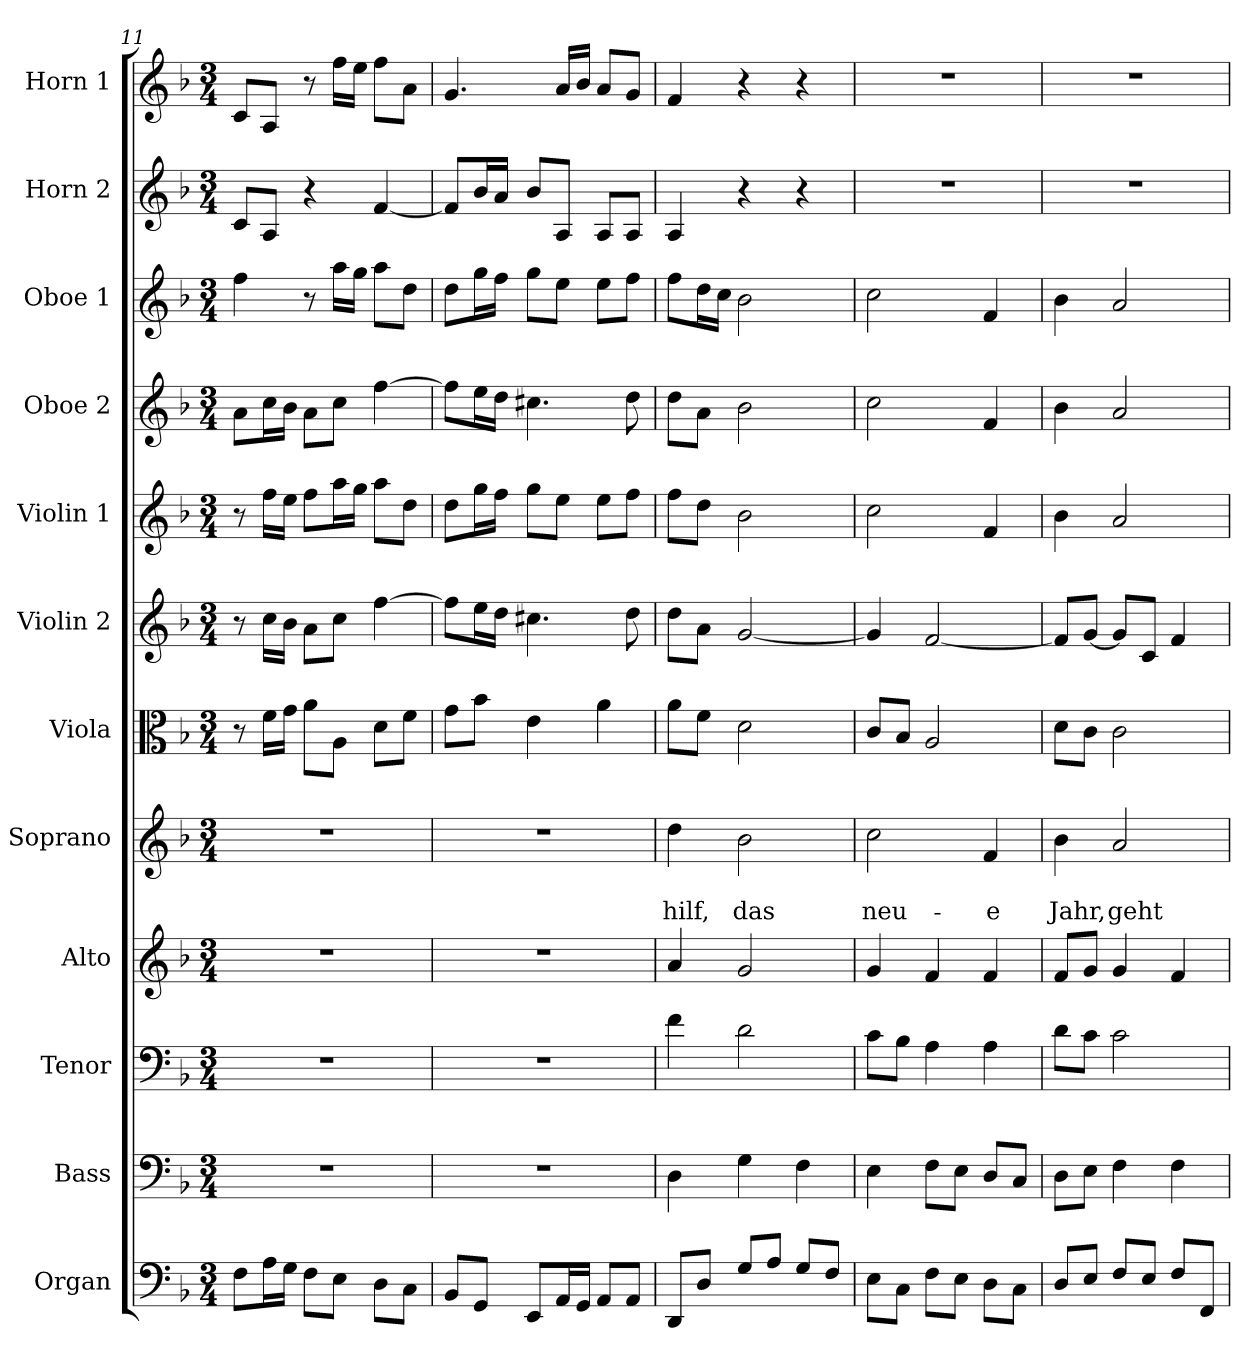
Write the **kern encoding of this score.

**kern	**kern	**kern	**kern	**kern	**text	**text	**kern	**kern	**kern	**kern	**kern	**kern	**kern
*part12	*part11	*part10	*part9	*part8	*part8	*part8	*part7	*part6	*part5	*part4	*part3	*part2	*part1
*staff12	*staff11	*staff10	*staff9	*staff8	*staff8	*staff8	*staff7	*staff6	*staff5	*staff4	*staff3	*staff2	*staff1
*I"Organ	*I"Bass	*I"Tenor	*I"Alto	*I"Soprano	*	*	*I"Viola	*I"Violin 2	*I"Violin 1	*I"Oboe 2	*I"Oboe 1	*I"Horn 2	*I"Horn 1
*I'Org	*I'B.	*I'T.	*I'A.	*I'S.	*	*	*I'Vla	*I'Vn2	*I'Vn1	*I'O1	*I'O1	*I'H2	*I'H1
*clefF4	*clefF4	*clefF4	*clefG2	*clefG2	*	*	*clefC3	*clefG2	*clefG2	*clefG2	*clefG2	*clefG2	*clefG2
*k[b-]	*k[b-]	*k[b-]	*k[b-]	*k[b-]	*	*	*k[b-]	*k[b-]	*k[b-]	*k[b-]	*k[b-]	*k[b-]	*k[b-]
*F:	*F:	*F:	*F:	*F:	*	*	*F:	*F:	*F:	*F:	*F:	*F:	*F:
*M3/4	*M3/4	*M3/4	*M3/4	*M3/4	*	*	*M3/4	*M3/4	*M3/4	*M3/4	*M3/4	*M3/4	*M3/4
=11	=11	=11	=11	=11	=11	=11	=11	=11	=11	=11	=11	=11	=11
8F\L	2.r	2.r	2.r	2.r	.	.	8r	8r	8r	8a\L	4ff\	8c/L	8c/L
16A\L	.	.	.	.	.	.	16f\LL	16cc\LL	16ff\LL	16cc\L	.	8A/J	8A/J
16G\JJ	.	.	.	.	.	.	16g\JJ	16b-\JJ	16ee\JJ	16b-\JJ	.	.	.
8F\L	.	.	.	.	.	.	8a\L	8a\L	8ff\L	8a\L	8r	4r	8r
8E\J	.	.	.	.	.	.	8A\J	8cc\J	16aa\L	8cc\J	16aa\LL	.	16ff\LL
.	.	.	.	.	.	.	.	.	16gg\JJ	.	16gg\JJ	.	16ee\JJ
8D\L	.	.	.	.	.	.	8d\L	[4ff\	8aa\L	[4ff\	8aa\L	[4f/	8ff\L
8C\J	.	.	.	.	.	.	8f\J	.	8dd\J	.	8dd\J	.	8a\J
=12	=12	=12	=12	=12	=12	=12	=12	=12	=12	=12	=12	=12	=12
8BB-/L	2.r	2.r	2.r	2.r	.	.	8g\L	8ff\L]	8dd\L	8ff\L]	8dd\L	8f/L]	4.g/
8GG/J	.	.	.	.	.	.	8b-\J	16ee\L	16gg\L	16ee\L	16gg\L	16b-/L	.
.	.	.	.	.	.	.	.	16dd\JJ	16ff\JJ	16dd\JJ	16ff\JJ	16a/JJ	.
8EE/L	.	.	.	.	.	.	4e\	4.cc#X\	8gg\L	4.cc#X\	8gg\L	8b-/L	.
16AA/L	.	.	.	.	.	.	.	.	8ee\J	.	8ee\J	8A/J	16a/LL
16GG/JJ	.	.	.	.	.	.	.	.	.	.	.	.	16b-/JJ
8AA/L	.	.	.	.	.	.	4a\	.	8ee\L	.	8ee\L	8A/L	8a/L
8AA/J	.	.	.	.	.	.	.	8dd\	8ff\J	8dd\	8ff\J	8A/J	8g/J
!!LO:PB:g=z
=13	=13	=13	=13	=13	=13	=13	=13	=13	=13	=13	=13	=13	=13
8DD/L	4D\	4f\	4a/	4dd\	.	hilf,	8a\L	8dd\L	8ff\L	8dd\L	8ff\L	4A/	4f/
8D/J	.	.	.	.	.	.	8f\J	8a\J	8dd\J	8a\J	16dd\L	.	.
.	.	.	.	.	.	.	.	.	.	.	16cc\JJ	.	.
8G/L	4G\	2d\	2g/	2b-\	.	das	2d\	[2g/	2b-\	2b-\	2b-\	4r	4r
8A/J	.	.	.	.	.	.	.	.	.	.	.	.	.
8G/L	4F\	.	.	.	.	.	.	.	.	.	.	4r	4r
8F/J	.	.	.	.	.	.	.	.	.	.	.	.	.
=14	=14	=14	=14	=14	=14	=14	=14	=14	=14	=14	=14	=14	=14
8E\L	4E\	8c\L	4g/	2cc\	.	neu-	8c/L	4g/]	2cc\	2cc\	2cc\	2.r	2.r
8C\J	.	8B-\J	.	.	.	.	8B-/J	.	.	.	.	.	.
8F\L	8F\L	4A\	4f/	.	.	.	2A/	[2f/	.	.	.	.	.
8E\J	8E\J	.	.	.	.	.	.	.	.	.	.	.	.
8D\L	8D/L	4A\	4f/	4f/	.	-e	.	.	4f/	4f/	4f/	.	.
8C\J	8C/J	.	.	.	.	.	.	.	.	.	.	.	.
=15	=15	=15	=15	=15	=15	=15	=15	=15	=15	=15	=15	=15	=15
8D/L	8D\L	8d\L	8f/L	4b-\	.	Jahr,	8d\L	8f/L]	4b-\	4b-\	4b-\	2.r	2.r
8E/J	8E\J	8c\J	8g/J	.	.	.	8c\J	[8g/J	.	.	.	.	.
8F/L	4F\	2c\	4g/	2a/	.	geht	2c\	8g/L]	2a/	2a/	2a/	.	.
8E/J	.	.	.	.	.	.	.	8c/J	.	.	.	.	.
8F/L	4F\	.	4f/	.	.	.	.	4f/	.	.	.	.	.
8FF/J	.	.	.	.	.	.	.	.	.	.	.	.	.
=	=	=	=	=	=	=	=	=	=	=	=	=	=
*-	*-	*-	*-	*-	*-	*-	*-	*-	*-	*-	*-	*-	*-
